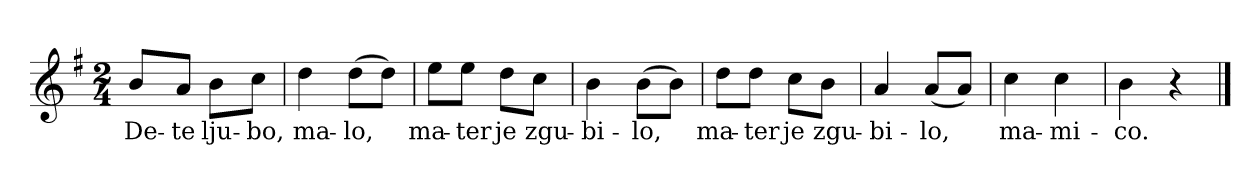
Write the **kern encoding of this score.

**kern	**text
*part1	*part1
*staff1	*staff1
*clefG2	*
*k[f#]	*
*G:	*
*M2/4	*
*MM108	*
=1	=1
!	!LO:LY:b
8b/L	De-
!	!LO:LY:b
8a/J	-te
!	!LO:LY:b
8b\L	lju-
!	!LO:LY:b
8cc\J	-bo,
=2	=2
!	!LO:LY:b
4dd\	ma-
!	!LO:LY:b
(>8dd\L	-lo,
8dd\J)	.
=3	=3
!	!LO:LY:b
8ee\L	ma-
!	!LO:LY:b
8ee\J	-ter
!	!LO:LY:b
8dd\L	je
!	!LO:LY:b
8cc\J	zgu-
=4	=4
!	!LO:LY:b
4b\	-bi-
!	!LO:LY:b
(>8b\L	-lo,
8b\J)	.
=5	=5
!	!LO:LY:b
8dd\L	ma-
!	!LO:LY:b
8dd\J	-ter
!	!LO:LY:b
8cc\L	je
!	!LO:LY:b
8b\J	zgu-
=6	=6
!	!LO:LY:b
4a/	-bi-
!	!LO:LY:b
(<8a/L	-lo,
8a/J)	.
=7	=7
!	!LO:LY:b
4cc\	ma-
!	!LO:LY:b
4cc\	-mi-
=8	=8
!	!LO:LY:b
4b\	-co.
4r	.
==	==
*-	*-
